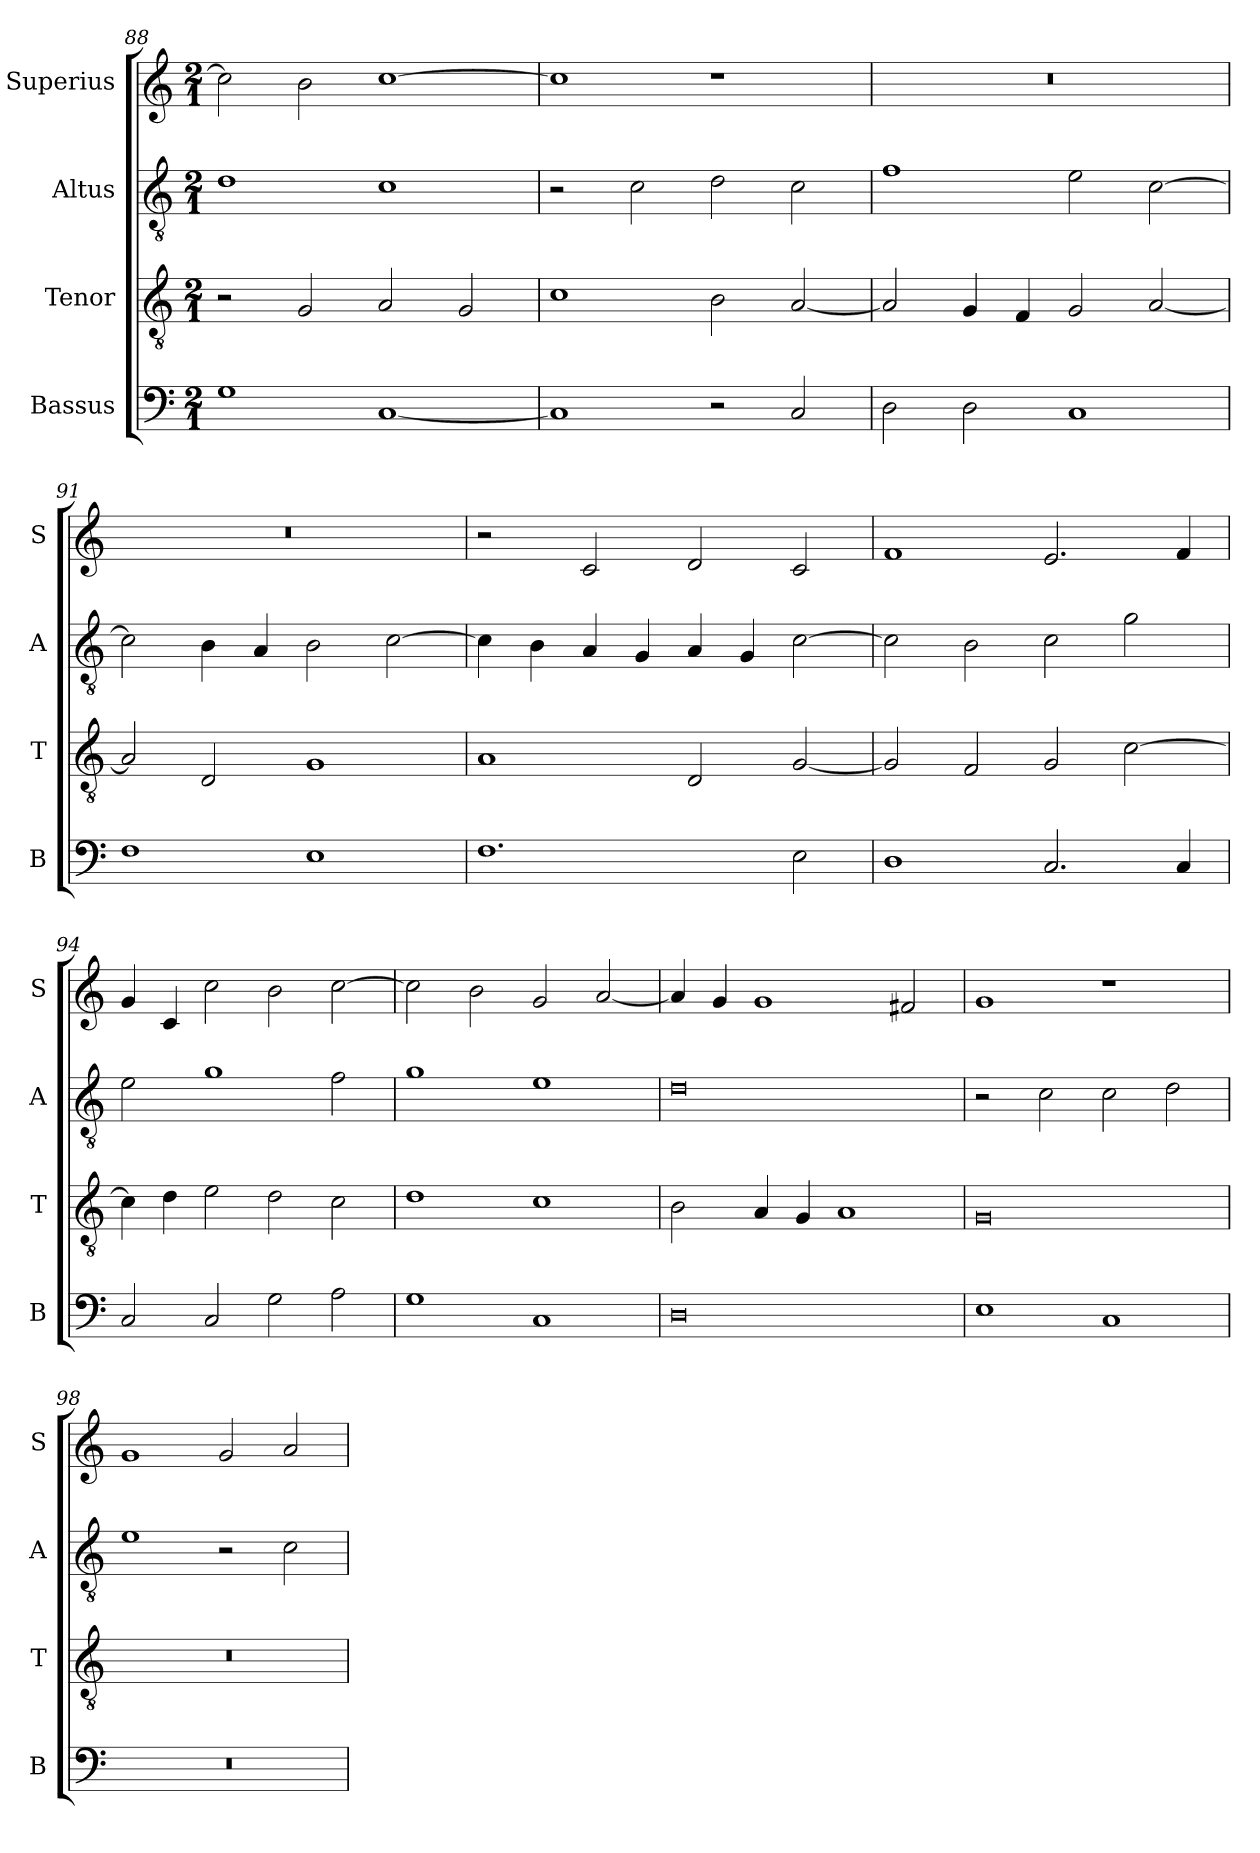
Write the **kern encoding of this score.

**kern	**kern	**kern	**kern
*part4	*part3	*part2	*part1
*staff4	*staff3	*staff2	*staff1
*I"Bassus	*I"Tenor	*I"Altus	*I"Superius
*I'B	*I'T	*I'A	*I'S
*clefF4	*clefGv2	*clefGv2	*clefG2
*k[]	*k[]	*k[]	*k[]
*C:	*C:	*C:	*C:
*M2/1	*M2/1	*M2/1	*M2/1
=88	=88	=88	=88
1G	2r	1d	2cc]
.	2G	.	2b
[1C	2A	1c	[1cc
.	2G	.	.
=89	=89	=89	=89
1C]	1c	2r	1cc]
.	.	2c	.
2r	2B	2d	1r
2C	[2A	2c	.
=90	=90	=90	=90
2D	2A]	1f	0r
2D	4G	.	.
.	4F	.	.
1C	2G	2e	.
.	[2A	[2c	.
=91	=91	=91	=91
1F	2A]	2c]	0r
.	2D	4B	.
.	.	4A	.
1E	1G	2B	.
.	.	[2c	.
=92	=92	=92	=92
1.F	1A	4c]	2r
.	.	4B	.
.	.	4A	2c
.	.	4G	.
.	2D	4A	2d
.	.	4G	.
2E	[2G	[2c	2c
=93	=93	=93	=93
1D	2G]	2c]	1f
.	2F	2B	.
2.C	2G	2c	2.e
.	[2c	2g	.
4C	.	.	4f
=94	=94	=94	=94
2C	4c]	2e	4g
.	4d	.	4c
2C	2e	1g	2cc
2G	2d	.	2b
2A	2c	2f	[2cc
=95	=95	=95	=95
1G	1d	1g	2cc]
.	.	.	2b
1C	1c	1e	2g
.	.	.	[2a
=96	=96	=96	=96
0D	2B	0d	4a]
.	.	.	4g
.	4A	.	1g
.	4G	.	.
.	1A	.	.
.	.	.	2f#X
=97	=97	=97	=97
1E	0G	2r	1g
.	.	2c	.
1C	.	2c	1r
.	.	2d	.
=98	=98	=98	=98
0r	0r	1e	1g
.	.	2r	2g
.	.	2c	2a
=	=	=	=
*-	*-	*-	*-
